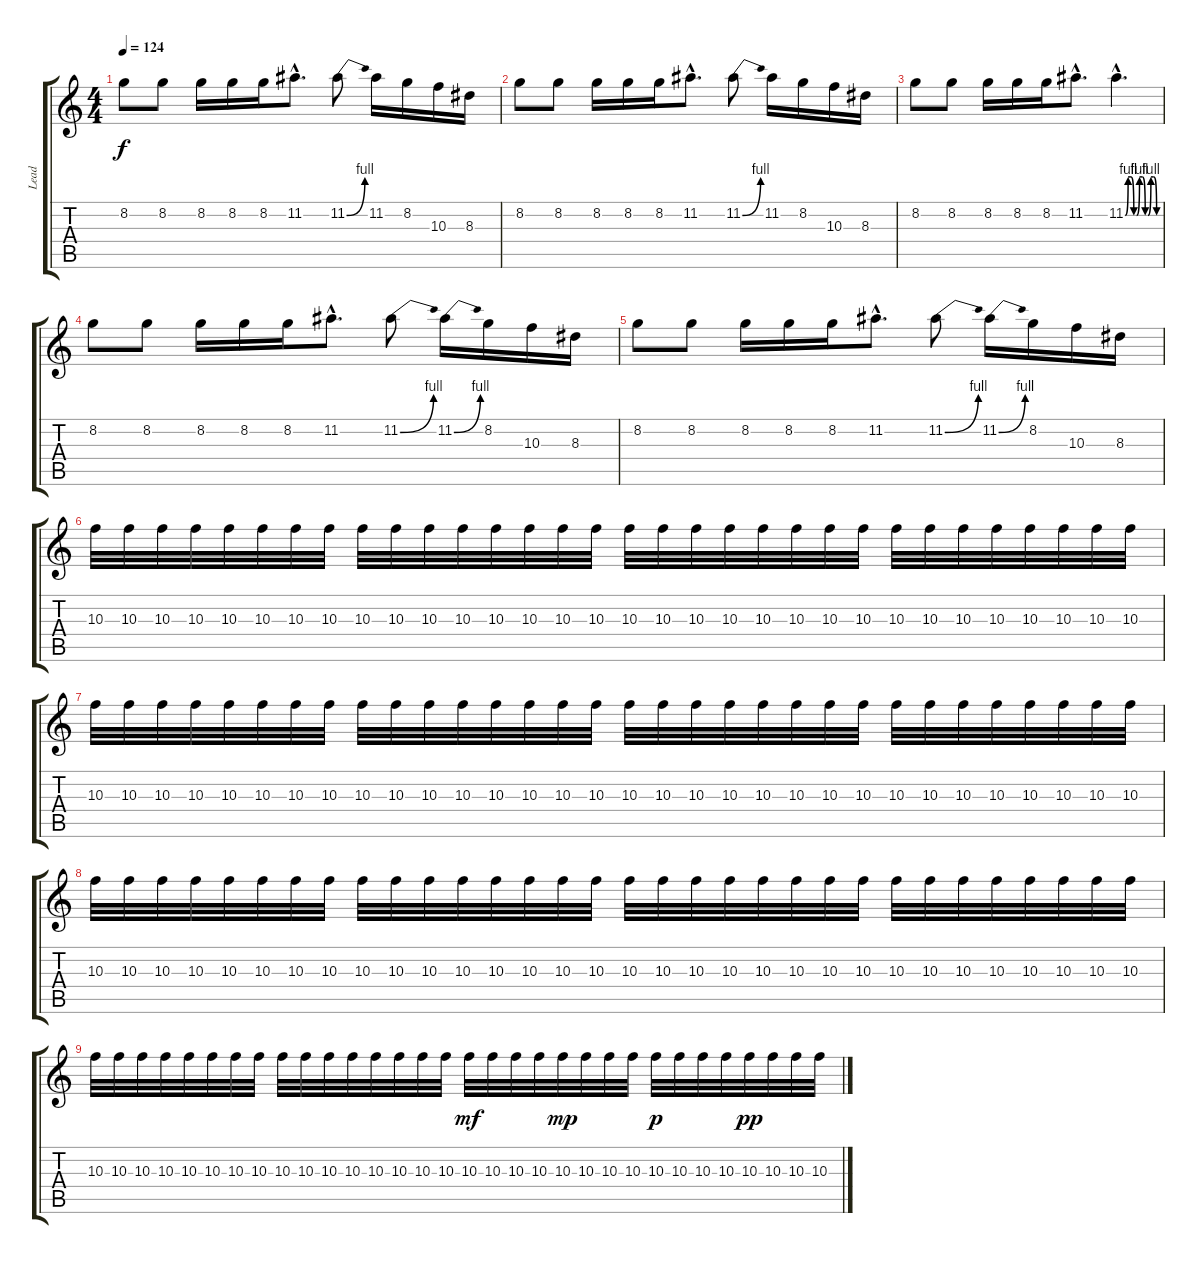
\track ("Lead" "Lead") {instrument overdrivenguitar}
\staff {score tabs}
\tuning (E4 B3 G3 D3 A2 D2) {hide}
\ts (4 4)
\tempo 124
\clef g2
\ks c
8.2.8{dy f} 8.2.8 8.2.16 8.2.16 8.2.16 11.2{hac}.8{d} 11.2{be (bend 0 0 60 4)}.8 11.2.16 8.2.16 10.3.16 8.3.16 |
8.2.8 8.2.8 8.2.16 8.2.16 8.2.16 11.2{hac}.8{d} 11.2{be (bend 0 0 60 4)}.8 11.2.16 8.2.16 10.3.16 8.3.16 |
8.2.8 8.2.8 8.2.16 8.2.16 8.2.16 11.2{hac}.8{d} 11.2{be (custom 0 0 5 4 10 4 15 0 20 0 25 4 30 4 35 0 40 0 45 4 50 4 55 0 60 0) hac}.4{d} |
8.2.8 8.2.8 8.2.16 8.2.16 8.2.16 11.2{hac}.8{d} 11.2{be (bend 0 0 60 4)}.8 11.2{be (bend 0 0 60 4)}.16 8.2.16 10.3.16 8.3.16 |
8.2.8 8.2.8 8.2.16 8.2.16 8.2.16 11.2{hac}.8{d} 11.2{be (bend 0 0 60 4)}.8 11.2{be (bend 0 0 60 4)}.16 8.2.16 10.3.16 8.3.16 |
10.3.32 10.3.32 10.3.32 10.3.32 10.3.32 10.3.32 10.3.32 10.3.32 10.3.32 10.3.32 10.3.32 10.3.32 10.3.32 10.3.32 10.3.32 10.3.32 10.3.32 10.3.32 10.3.32 10.3.32 10.3.32 10.3.32 10.3.32 10.3.32 10.3.32 10.3.32 10.3.32 10.3.32 10.3.32 10.3.32 10.3.32 10.3.32 |
10.3.32 10.3.32 10.3.32 10.3.32 10.3.32 10.3.32 10.3.32 10.3.32 10.3.32 10.3.32 10.3.32 10.3.32 10.3.32 10.3.32 10.3.32 10.3.32 10.3.32 10.3.32 10.3.32 10.3.32 10.3.32 10.3.32 10.3.32 10.3.32 10.3.32 10.3.32 10.3.32 10.3.32 10.3.32 10.3.32 10.3.32 10.3.32 |
10.3.32 10.3.32 10.3.32 10.3.32 10.3.32 10.3.32 10.3.32 10.3.32 10.3.32 10.3.32 10.3.32 10.3.32 10.3.32 10.3.32 10.3.32 10.3.32 10.3.32 10.3.32 10.3.32 10.3.32 10.3.32 10.3.32 10.3.32 10.3.32 10.3.32 10.3.32 10.3.32 10.3.32 10.3.32 10.3.32 10.3.32 10.3.32 |
10.3.32 10.3.32 10.3.32 10.3.32 10.3.32 10.3.32 10.3.32 10.3.32 10.3.32 10.3.32 10.3.32 10.3.32 10.3.32 10.3.32 10.3.32 10.3.32 10.3.32{dy mf} 10.3.32 10.3.32 10.3.32 10.3.32{dy mp} 10.3.32 10.3.32 10.3.32 10.3.32{dy p} 10.3.32 10.3.32 10.3.32 10.3.32{dy pp} 10.3.32 10.3.32 10.3.32
